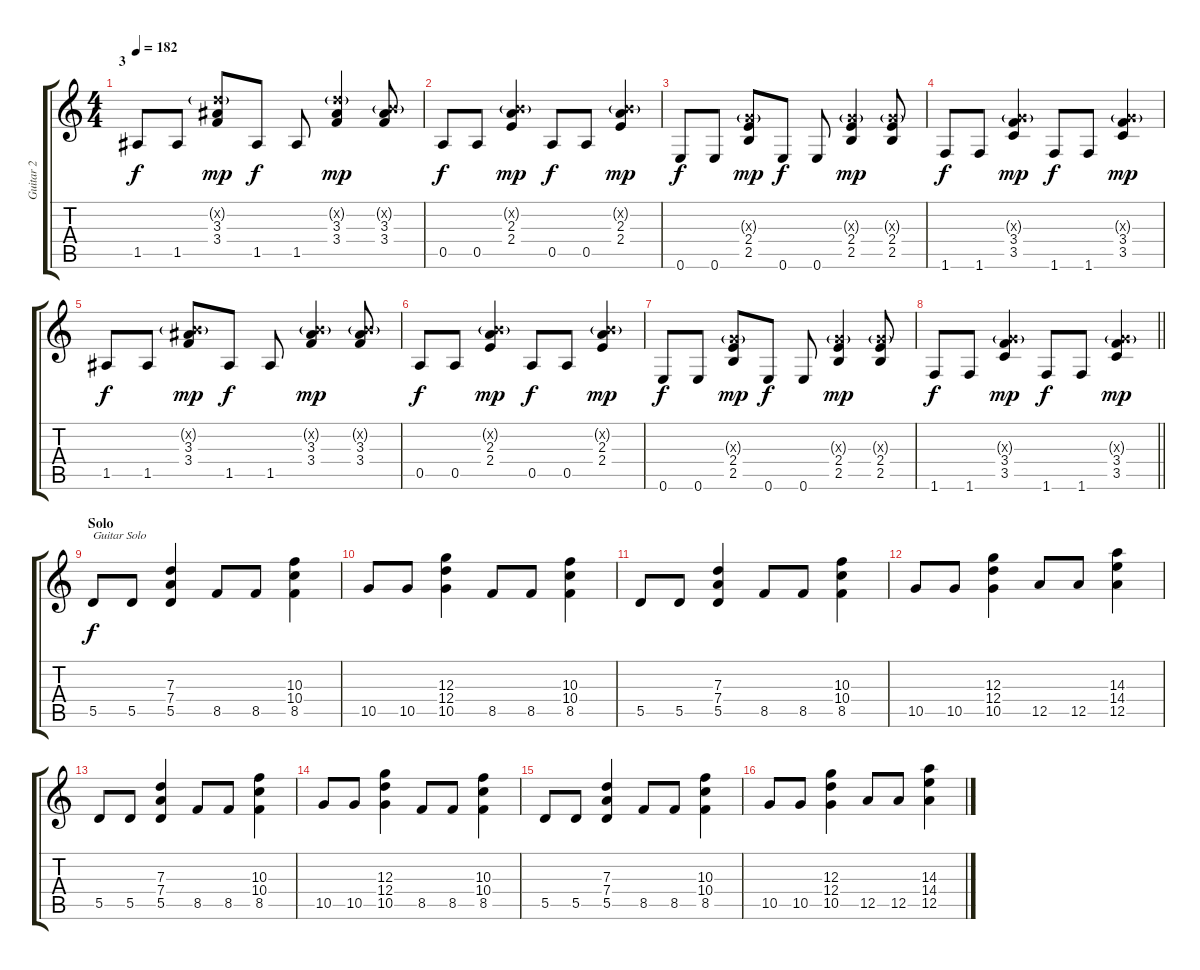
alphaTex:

\track ("Guitar 2" "Guitar 2") {instrument distortionguitar}
\staff {score tabs}
\tuning (E4 B3 G3 D3 A2 E2) {hide}
\ts (4 4)
\section ("" "3")
\tempo 182
\clef g2
\ks c
1.5.8{dy f} 1.5.8 (3.2{g x} 3.3 3.4).8{dy mp} 1.5.8{dy f} 1.5.8 (3.2{g x} 3.3 3.4).4{dy mp} (0.2{g x} 3.3 3.4).8 |
0.5.8{dy f} 0.5.8 (0.2{g x} 2.3 2.4).4{dy mp} 0.5.8{dy f} 0.5.8 (0.2{g x} 2.3 2.4).4{dy mp} |
0.6.8{dy f} 0.6.8 (0.3{g x} 2.4 2.5).8{dy mp} 0.6.8{dy f} 0.6.8 (0.3{g x} 2.4 2.5).4{dy mp} (0.3{g x} 2.4 2.5).8 |
1.6.8{dy f} 1.6.8 (0.3{g x} 3.4 3.5).4{dy mp} 1.6.8{dy f} 1.6.8 (0.3{g x} 3.4 3.5).4{dy mp} |
1.5.8{dy f} 1.5.8 (0.2{g x} 3.3 3.4).8{dy mp} 1.5.8{dy f} 1.5.8 (0.2{g x} 3.3 3.4).4{dy mp} (0.2{g x} 3.3 3.4).8 |
0.5.8{dy f} 0.5.8 (0.2{g x} 2.3 2.4).4{dy mp} 0.5.8{dy f} 0.5.8 (0.2{g x} 2.3 2.4).4{dy mp} |
0.6.8{dy f} 0.6.8 (0.3{g x} 2.4 2.5).8{dy mp} 0.6.8{dy f} 0.6.8 (0.3{g x} 2.4 2.5).4{dy mp} (0.3{g x} 2.4 2.5).8 |
\barLineRight lightlight
1.6.8{dy f} 1.6.8 (0.3{g x} 3.4 3.5).4{dy mp} 1.6.8{dy f} 1.6.8 (0.3{g x} 3.4 3.5).4{dy mp} |
\section ("" "Solo")
5.5.8{txt "Guitar Solo" dy f} 5.5.8 (7.3 7.4 5.5).4 8.5.8 8.5.8 (10.3 10.4 8.5).4 |
10.5.8 10.5.8 (12.3 12.4 10.5).4 8.5.8 8.5.8 (10.3 10.4 8.5).4 |
5.5.8 5.5.8 (7.3 7.4 5.5).4 8.5.8 8.5.8 (10.3 10.4 8.5).4 |
10.5.8 10.5.8 (12.3 12.4 10.5).4 12.5.8 12.5.8 (14.3 14.4 12.5).4 |
5.5.8 5.5.8 (7.3 7.4 5.5).4 8.5.8 8.5.8 (10.3 10.4 8.5).4 |
10.5.8 10.5.8 (12.3 12.4 10.5).4 8.5.8 8.5.8 (10.3 10.4 8.5).4 |
5.5.8 5.5.8 (7.3 7.4 5.5).4 8.5.8 8.5.8 (10.3 10.4 8.5).4 |
10.5.8 10.5.8 (12.3 12.4 10.5).4 12.5.8 12.5.8 (14.3 14.4 12.5).4
